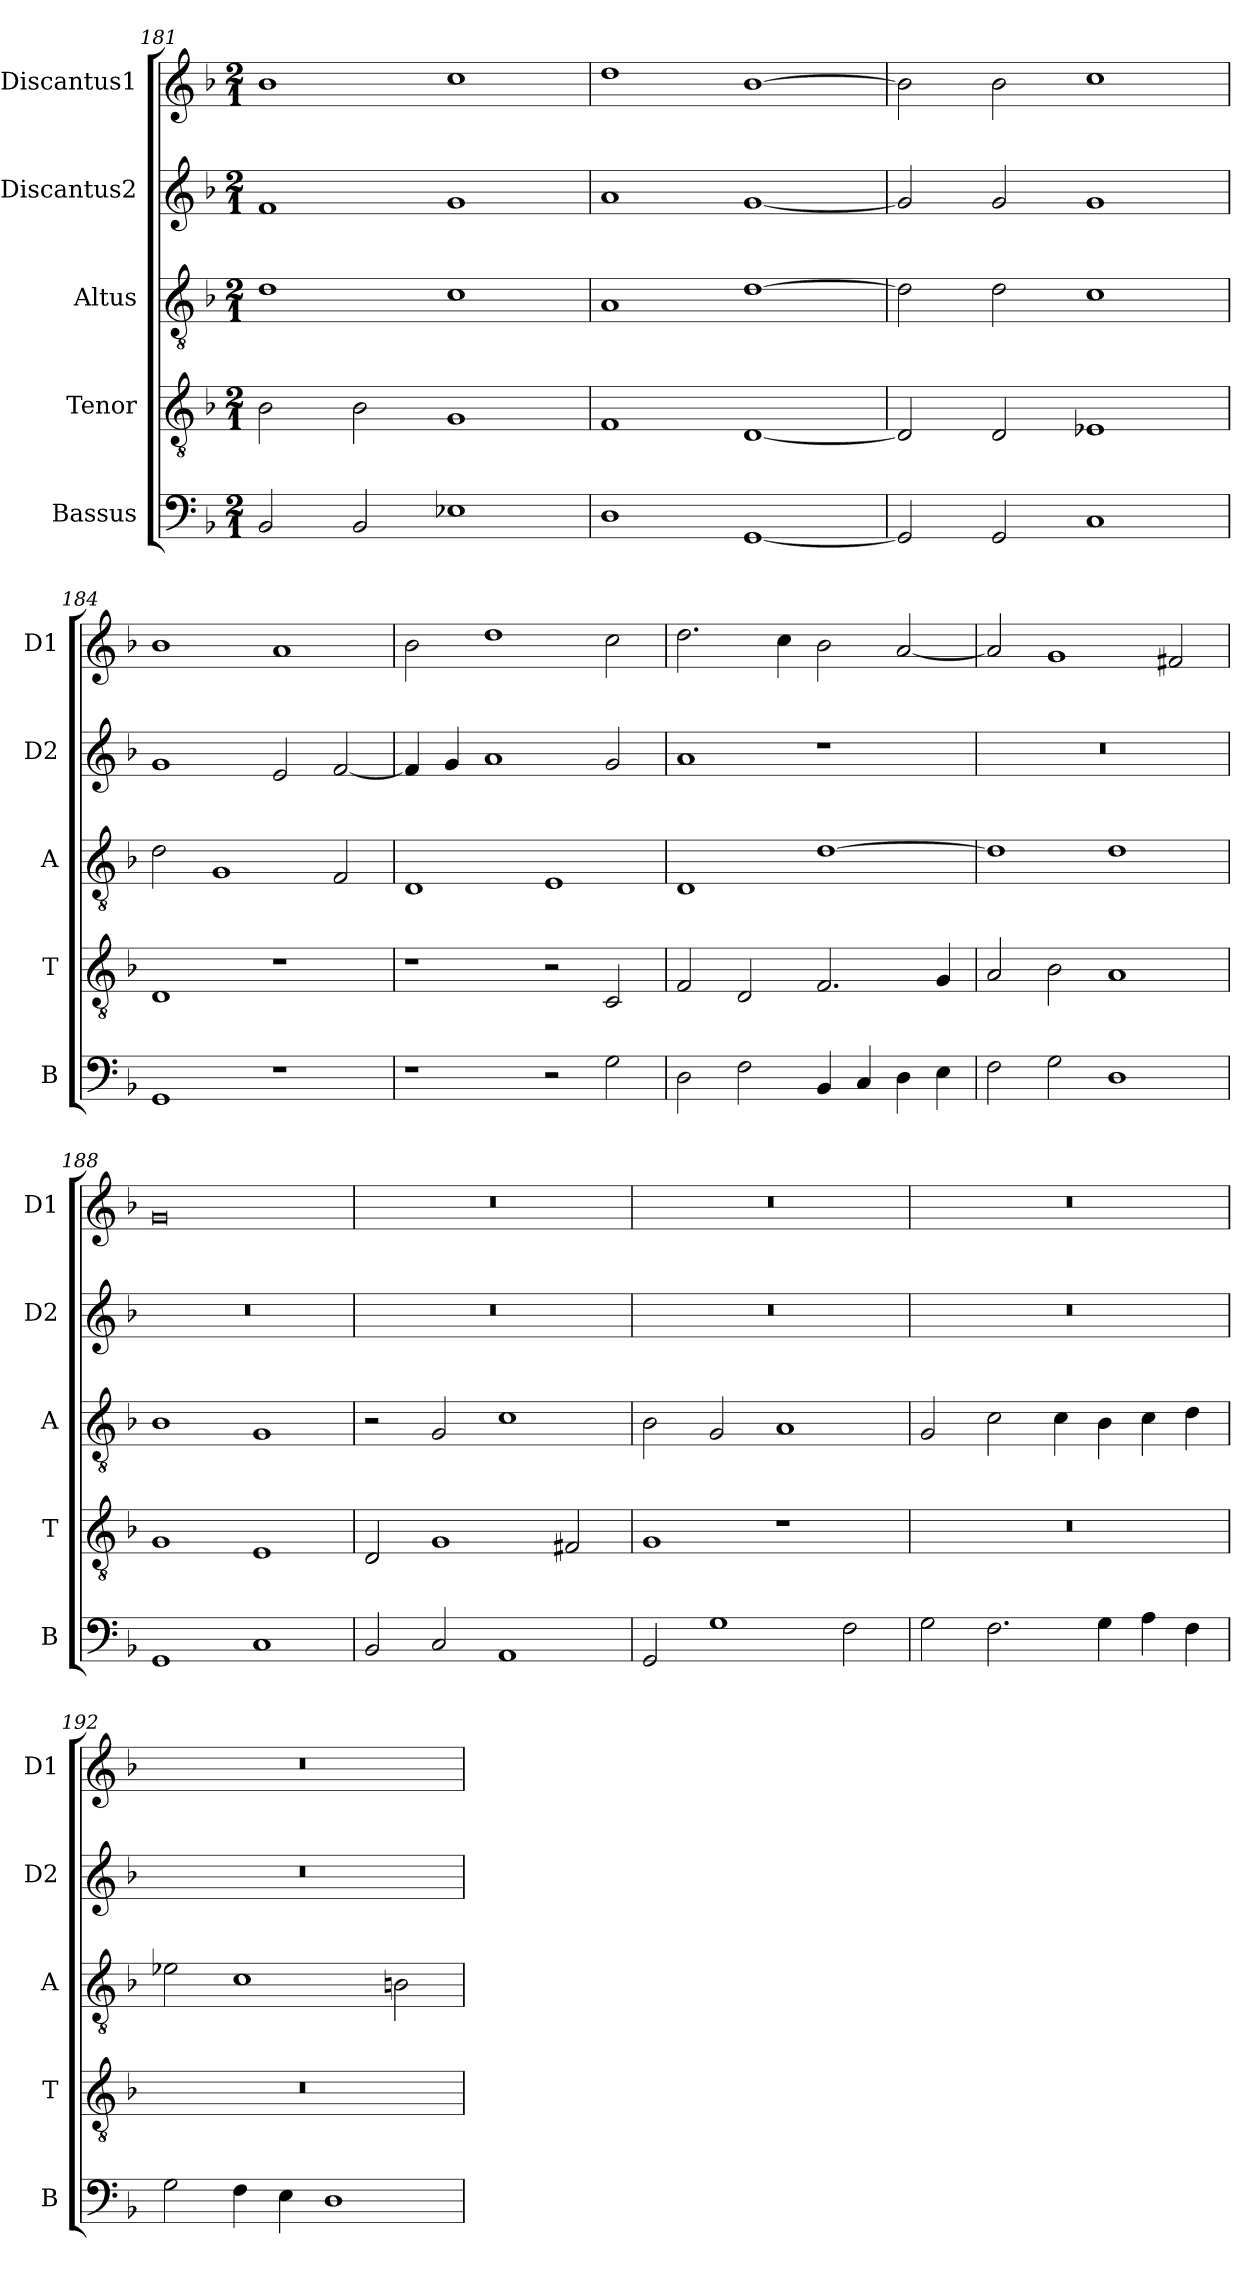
**kern	**kern	**kern	**kern	**kern
*part5	*part4	*part3	*part2	*part1
*staff5	*staff4	*staff3	*staff2	*staff1
*I"Bassus	*I"Tenor	*I"Altus	*I"Discantus2	*I"Discantus1
*I'B	*I'T	*I'A	*I'D2	*I'D1
*clefF4	*clefGv2	*clefGv2	*clefG2	*clefG2
*k[b-]	*k[b-]	*k[b-]	*k[b-]	*k[b-]
*M2/1	*M2/1	*M2/1	*M2/1	*M2/1
=181	=181	=181	=181	=181
2BB-/	2B-\	1d	1f	1b-
2BB-/	2B-\	.	.	.
1E-X	1G	1c	1g	1cc
=182	=182	=182	=182	=182
1D	1F	1A	1a	1dd
[1GG	[1D	[1d	[1g	[1b-
=183	=183	=183	=183	=183
2GG/]	2D/]	2d\]	2g/]	2b-\]
2GG/	2D/	2d\	2g/	2b-\
1C	1E-X	1c	1g	1cc
=184	=184	=184	=184	=184
1GG	1D	2d\	1g	1b-
.	.	1G	.	.
1r	1r	.	2e/	1a
.	.	2F/	[2f/	.
=185	=185	=185	=185	=185
1r	1r	1D	4f/]	2b-\
.	.	.	4g/	.
.	.	.	1a	1dd
2r	2r	1E	.	.
2G\	2C/	.	2g/	2cc\
=186	=186	=186	=186	=186
2D\	2F/	1D	1a	2.dd\
2F\	2D/	.	.	.
.	.	.	.	4cc\
4BB-/	2.F/	[1d	1r	2b-\
4C/	.	.	.	.
4D\	.	.	.	[2a/
4E\	4G/	.	.	.
=187	=187	=187	=187	=187
2F\	2A/	1d]	0r	2a/]
2G\	2B-\	.	.	1g
1D	1A	1d	.	.
.	.	.	.	2f#X/
=188	=188	=188	=188	=188
1GG	1G	1B-	0r	0g
1C	1E	1G	.	.
=189	=189	=189	=189	=189
2BB-/	2D/	2r	0r	0r
2C/	1G	2G/	.	.
1AA	.	1c	.	.
.	2F#X/	.	.	.
=190	=190	=190	=190	=190
2GG/	1G	2B-\	0r	0r
1G	.	2G/	.	.
.	1r	1A	.	.
2F\	.	.	.	.
=191	=191	=191	=191	=191
2G\	0r	2G/	0r	0r
2.F\	.	2c\	.	.
.	.	4c\	.	.
4G\	.	4B-\	.	.
4A\	.	4c\	.	.
4F\	.	4d\	.	.
=192	=192	=192	=192	=192
2G\	0r	2e-X\	0r	0r
4F\	.	1c	.	.
4E\	.	.	.	.
1D	.	.	.	.
.	.	2Bn\	.	.
=	=	=	=	=
*-	*-	*-	*-	*-
